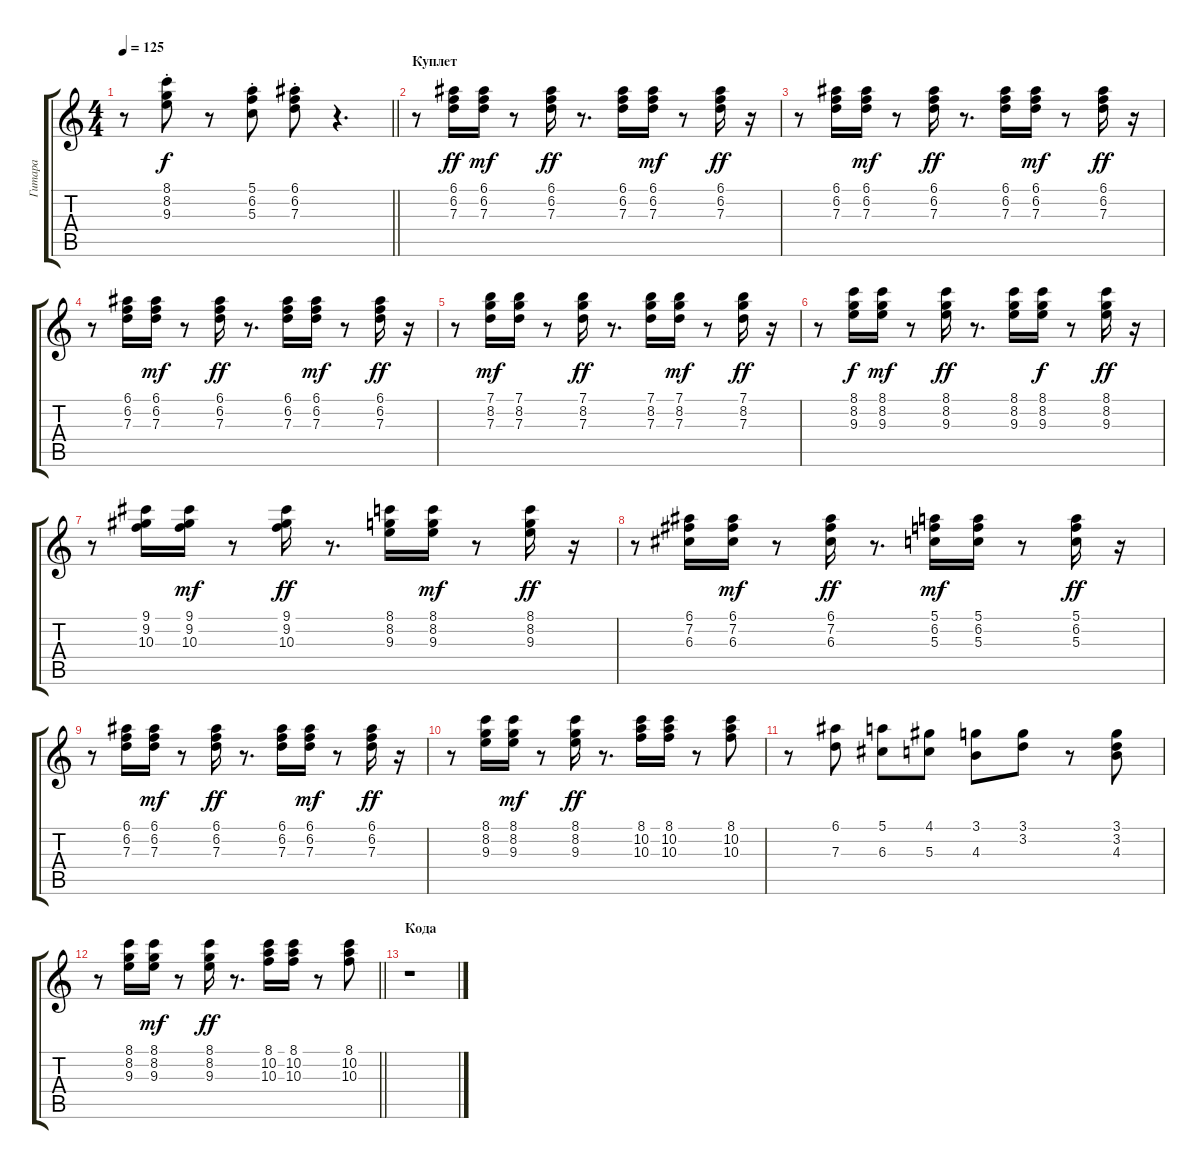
\track ("Гитара" "Гитара") {instrument electricguitarjazz}
\staff {score tabs}
\tuning (E4 B3 G3 D3 A2 E2) {hide}
\ts (4 4)
\tempo 125
\clef g2
\barLineRight lightlight
\ks c
r.8{dy f} (8.1{st} 8.2{st} 9.3{st}).8 r.8 (5.1{st} 6.2{st} 5.3{st}).8 (6.1{st} 6.2 7.3{st}).8 r.4{d} |
\section ("" "Куплет")
r.8 (6.1 6.2 7.3).16{dy ff} (6.1 6.2 7.3).16{dy mf} r.8 (6.1 6.2 7.3).16{dy ff} r.8{d} (6.1 6.2 7.3).16 (6.1 6.2 7.3).16{dy mf} r.8 (6.1 6.2 7.3).16{dy ff} r.16 |
r.8 (6.1 6.2 7.3).16 (6.1 6.2 7.3).16{dy mf} r.8 (6.1 6.2 7.3).16{dy ff} r.8{d} (6.1 6.2 7.3).16 (6.1 6.2 7.3).16{dy mf} r.8 (6.1 6.2 7.3).16{dy ff} r.16 |
r.8 (6.1 6.2 7.3).16 (6.1 6.2 7.3).16{dy mf} r.8 (6.1 6.2 7.3).16{dy ff} r.8{d} (6.1 6.2 7.3).16 (6.1 6.2 7.3).16{dy mf} r.8 (6.1 6.2 7.3).16{dy ff} r.16 |
r.8 (7.1 8.2 7.3).16{dy mf} (7.1 8.2 7.3).16 r.8 (7.1 8.2 7.3).16{dy ff} r.8{d} (7.1 8.2 7.3).16 (7.1 8.2 7.3).16{dy mf} r.8 (7.1 8.2 7.3).16{dy ff} r.16 |
r.8 (8.1 8.2 9.3).16{dy f} (8.1 8.2 9.3).16{dy mf} r.8 (8.1 8.2 9.3).16{dy ff} r.8{d} (8.1 8.2 9.3).16 (8.1 8.2 9.3).16{dy f} r.8 (8.1 8.2 9.3).16{dy ff} r.16 |
r.8 (9.1 9.2 10.3).16 (9.1 9.2 10.3).16{dy mf} r.8 (9.1 9.2 10.3).16{dy ff} r.8{d} (8.1 8.2 9.3).16 (8.1 8.2 9.3).16{dy mf} r.8 (8.1 8.2 9.3).16{dy ff} r.16 |
r.8 (6.1 7.2 6.3).16 (6.1 7.2 6.3).16{dy mf} r.8 (6.1 7.2 6.3).16{dy ff} r.8{d} (5.1 6.2 5.3).16{dy mf} (5.1 6.2 5.3).16 r.8 (5.1 6.2 5.3).16{dy ff} r.16 |
r.8 (6.1 6.2 7.3).16 (6.1 6.2 7.3).16{dy mf} r.8 (6.1 6.2 7.3).16{dy ff} r.8{d} (6.1 6.2 7.3).16 (6.1 6.2 7.3).16{dy mf} r.8 (6.1 6.2 7.3).16{dy ff} r.16 |
r.8 (8.1 8.2 9.3).16 (8.1 8.2 9.3).16{dy mf} r.8 (8.1 8.2 9.3).16{dy ff} r.8{d} (8.1 10.2 10.3).16 (8.1 10.2 10.3).16 r.8 (8.1 10.2 10.3).8 |
r.8 (6.1 7.3).8 (5.1 6.3).8 (4.1 5.3).8 (3.1 4.3).8 (3.1 3.2).8 r.8 (3.1 3.2 4.3).8 |
\barLineRight lightlight
r.8 (8.1 8.2 9.3).16 (8.1 8.2 9.3).16{dy mf} r.8 (8.1 8.2 9.3).16{dy ff} r.8{d} (8.1 10.2 10.3).16 (8.1 10.2 10.3).16 r.8 (8.1 10.2 10.3).8 |
\section ("" "Кода")
r.1
